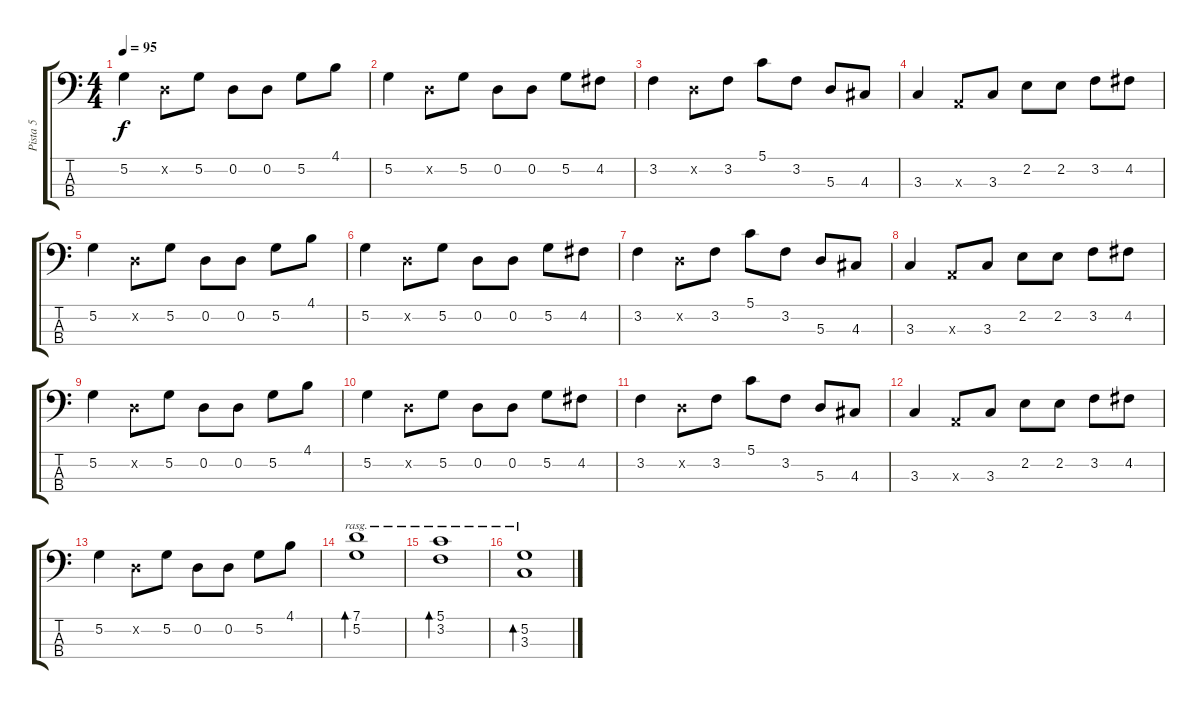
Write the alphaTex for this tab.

\track ("Pista 5" "Pista 5") {instrument electricbassfinger}
\staff {score tabs}
\tuning (G2 D2 A1 E1) {hide}
\ts (4 4)
\tempo 95
\clef f4
\ks c
5.2.4{dy f} 0.2{x}.8 5.2.8 0.2.8 0.2.8 5.2.8 4.1.8 |
5.2.4 0.2{x}.8 5.2.8 0.2.8 0.2.8 5.2.8 4.2.8 |
3.2.4 0.2{x}.8 3.2.8 5.1.8 3.2.8 5.3.8 4.3.8 |
3.3.4 0.3{x}.8 3.3.8 2.2.8 2.2.8 3.2.8 4.2.8 |
5.2.4 0.2{x}.8 5.2.8 0.2.8 0.2.8 5.2.8 4.1.8 |
5.2.4 0.2{x}.8 5.2.8 0.2.8 0.2.8 5.2.8 4.2.8 |
3.2.4 0.2{x}.8 3.2.8 5.1.8 3.2.8 5.3.8 4.3.8 |
3.3.4 0.3{x}.8 3.3.8 2.2.8 2.2.8 3.2.8 4.2.8 |
5.2.4 0.2{x}.8 5.2.8 0.2.8 0.2.8 5.2.8 4.1.8 |
5.2.4 0.2{x}.8 5.2.8 0.2.8 0.2.8 5.2.8 4.2.8 |
3.2.4 0.2{x}.8 3.2.8 5.1.8 3.2.8 5.3.8 4.3.8 |
3.3.4 0.3{x}.8 3.3.8 2.2.8 2.2.8 3.2.8 4.2.8 |
5.2.4 0.2{x}.8 5.2.8 0.2.8 0.2.8 5.2.8 4.1.8 |
(7.1 5.2).1{bd 30 rasg ii} |
(5.1 3.2).1{bd 30 rasg ii} |
(5.2 3.3).1{bd 30 rasg ii}
